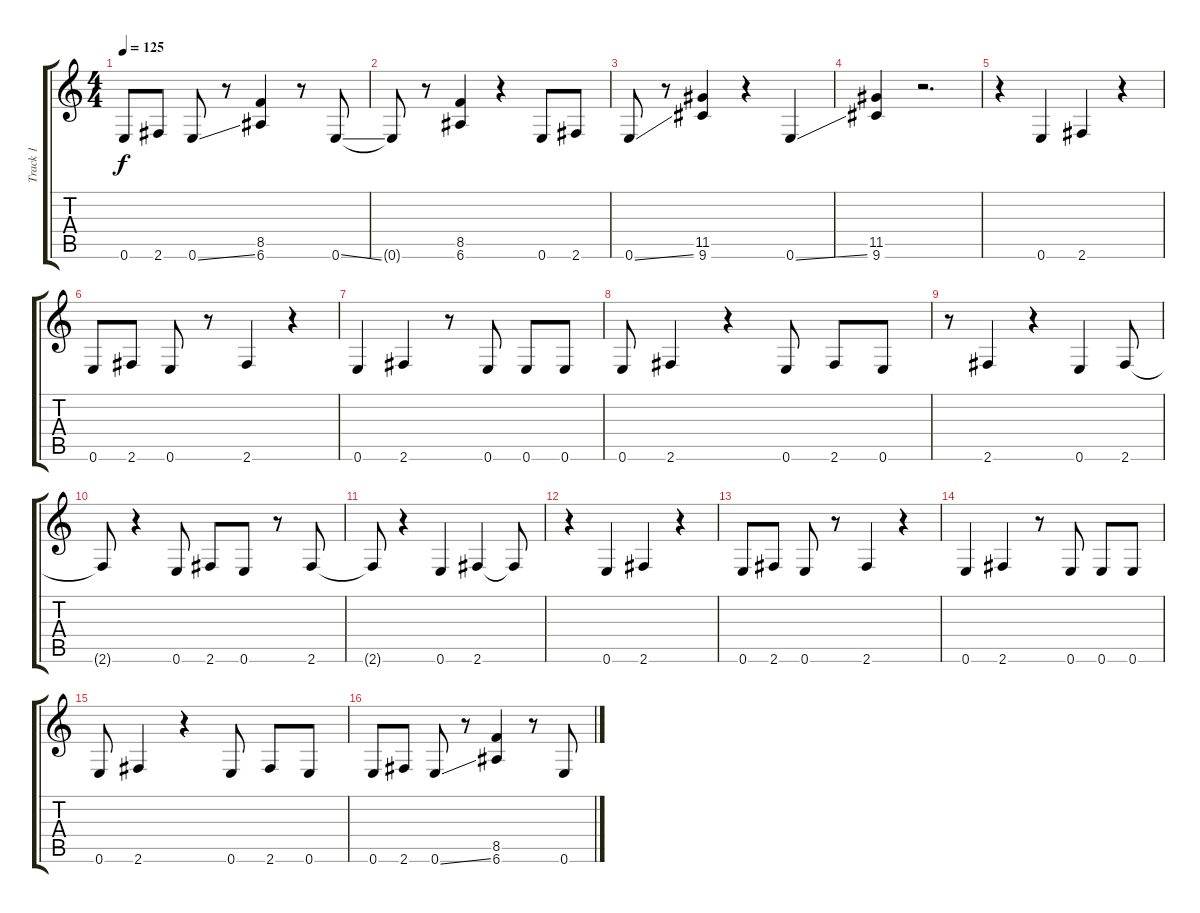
\track ("Track 1" "Track 1") {instrument overdrivenguitar}
\staff {score tabs}
\tuning (E4 B3 G3 D3 A2 E2) {hide}
\ts (4 4)
\tempo 125
\clef g2
\ks c
0.6.8{dy f} 2.6.8 0.6{ss}.8 r.8 (8.5 6.6).4 r.8 0.6{ss}.8 |
0.6{t}.8 r.8 (8.5 6.6).4 r.4 0.6.8 2.6.8 |
0.6{ss}.8 r.8 (11.5 9.6).4 r.4 0.6{ss}.4 |
(11.5 9.6).4 r.2{d} |
r.4 0.6.4 2.6.4 r.4 |
0.6.8 2.6.8 0.6.8 r.8 2.6.4 r.4 |
0.6.4 2.6.4 r.8 0.6.8 0.6.8 0.6.8 |
0.6.8 2.6.4 r.4 0.6.8 2.6.8 0.6.8 |
r.8 2.6.4 r.4 0.6.4 2.6.8 |
2.6{t}.8 r.4 0.6.8 2.6.8 0.6.8 r.8 2.6.8 |
2.6{t}.8 r.4 0.6.4 2.6.4 2.6{t}.8 |
r.4 0.6.4 2.6.4 r.4 |
0.6.8 2.6.8 0.6.8 r.8 2.6.4 r.4 |
0.6.4 2.6.4 r.8 0.6.8 0.6.8 0.6.8 |
0.6.8 2.6.4 r.4 0.6.8 2.6.8 0.6.8 |
0.6.8 2.6.8 0.6{ss}.8 r.8 (8.5 6.6).4 r.8 0.6{ss}.8
